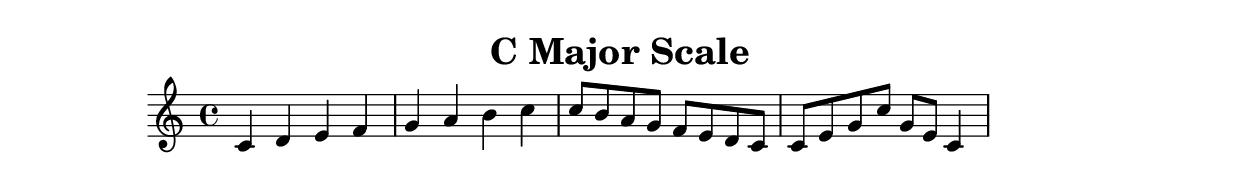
\version "2.18.2"
\header {
  title = "C Major Scale"
}
\relative c' {
  \clef treble
  \time 4/4
  c d e f
  g a b c
  c8 b a g f e d c
  c8 e g c g e c4
}
